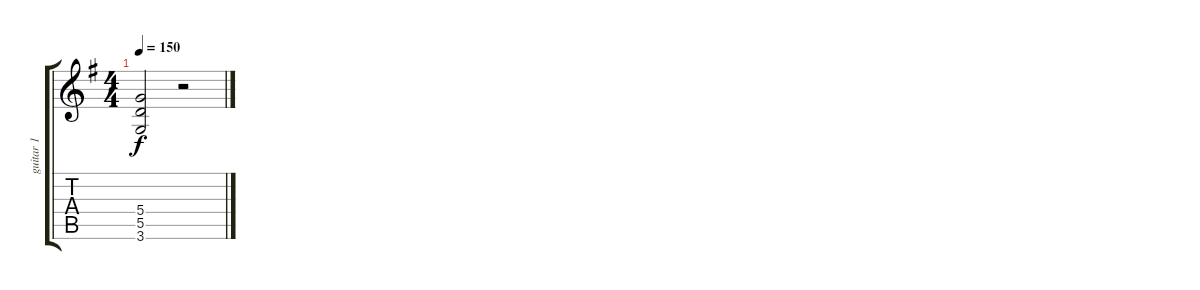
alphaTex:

\track ("guitar 1" "guitar 1") {instrument acousticguitarsteel}
\staff {score tabs}
\tuning (E4 B3 G3 D3 A2 E2) {hide}
\ts (4 4)
\tempo 150
\clef g2
\ks g
(5.4 5.5 3.6).2{dy f} r.2
